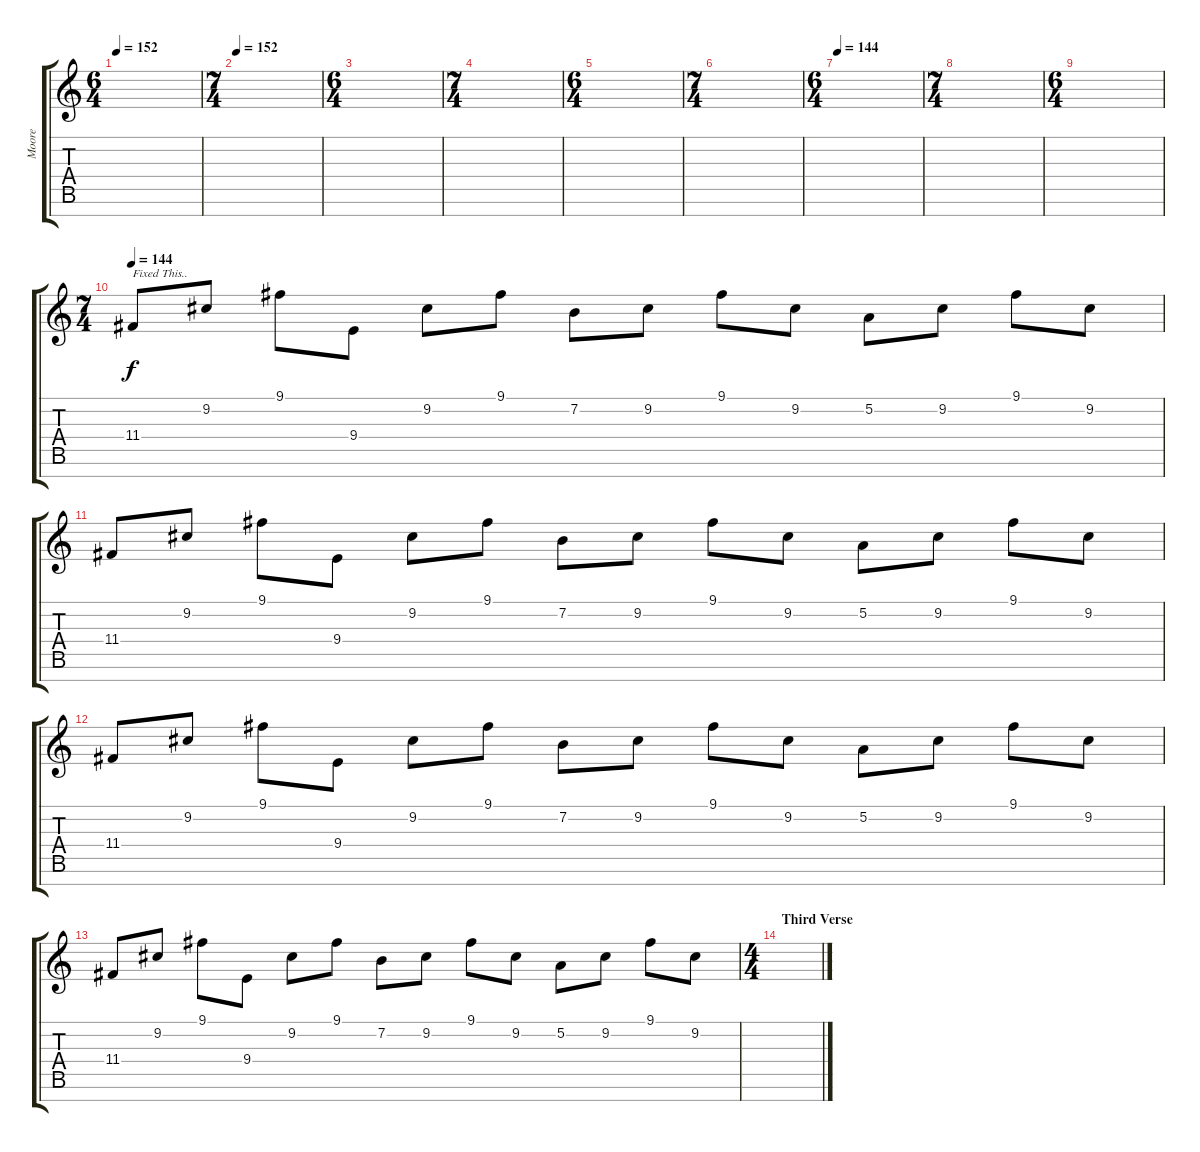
\track ("Moore" "Moore") {instrument electricpiano2}
\staff {score tabs}
\tuning (A4 E4 C4 G3 D3 A2 D2) {hide}
\ts (6 4)
\tempo 152
\clef g2
\ks c
|
\ts (7 4)
\tempo 152
|
\ts (6 4)
|
\ts (7 4)
|
\ts (6 4)
|
\ts (7 4)
|
\ts (6 4)
\tempo 144
|
\ts (7 4)
|
\ts (6 4)
|
\ts (7 4)
\tempo 144
11.4.8{txt "Fixed This.."} 9.2.8 9.1.8 9.4.8 9.2.8 9.1.8 7.2.8 9.2.8 9.1.8 9.2.8 5.2.8 9.2.8 9.1.8 9.2.8 |
11.4.8 9.2.8 9.1.8 9.4.8 9.2.8 9.1.8 7.2.8 9.2.8 9.1.8 9.2.8 5.2.8 9.2.8 9.1.8 9.2.8 |
11.4.8 9.2.8 9.1.8 9.4.8 9.2.8 9.1.8 7.2.8 9.2.8 9.1.8 9.2.8 5.2.8 9.2.8 9.1.8 9.2.8 |
11.4.8 9.2.8 9.1.8 9.4.8 9.2.8 9.1.8 7.2.8 9.2.8 9.1.8 9.2.8 5.2.8 9.2.8 9.1.8 9.2.8 |
\ts (4 4)
\section ("" "Third Verse")
